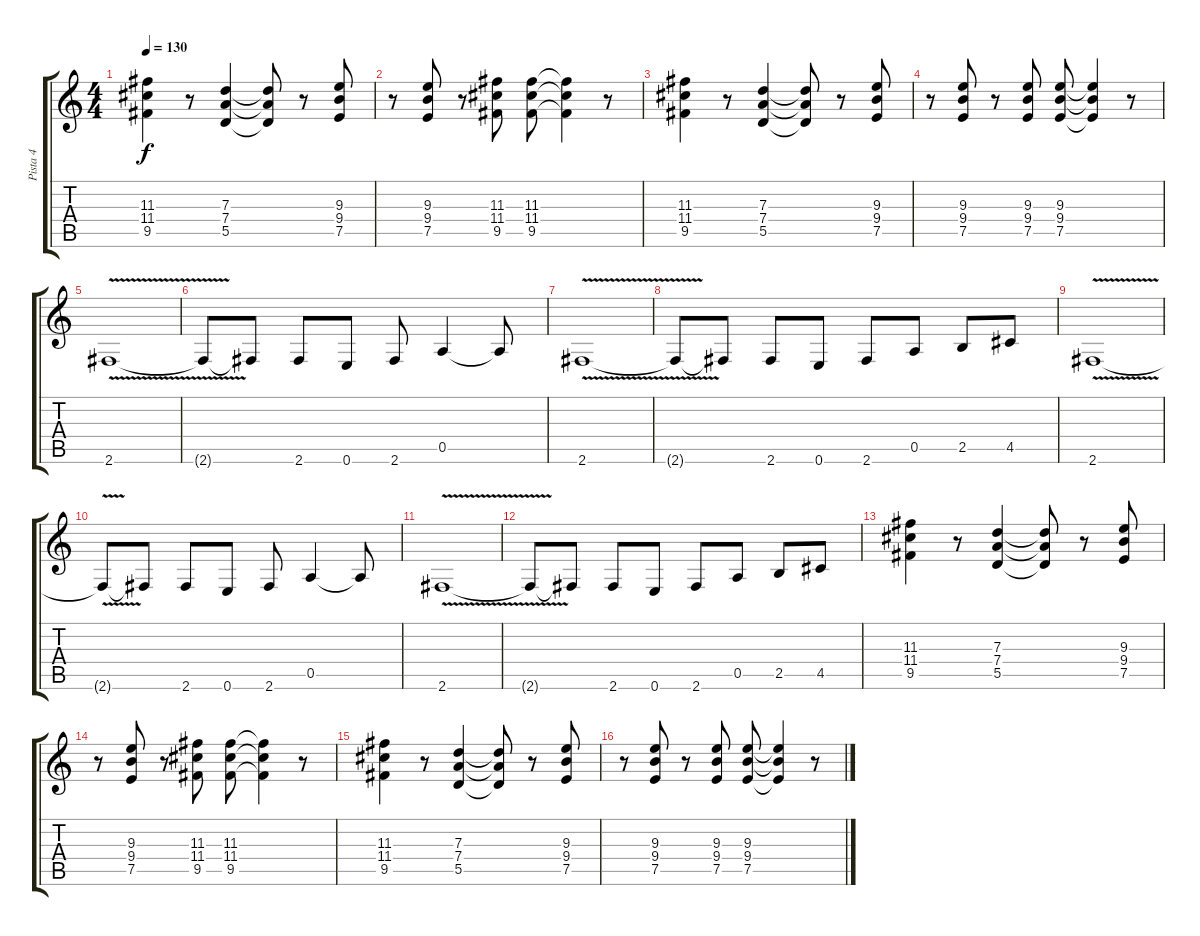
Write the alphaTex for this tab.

\track ("Pista 4" "Pista 4") {instrument overdrivenguitar}
\staff {score tabs}
\tuning (E4 B3 G3 D3 A2 E2) {hide}
\ts (4 4)
\tempo 130
\clef g2
\ks c
(11.3 11.4 9.5).4{dy f} r.8 (7.3 7.4 5.5).4 (7.3{t} 7.4{t} 5.5{t}).8 r.8 (9.3 9.4 7.5).8 |
r.8 (9.3 9.4 7.5).8 r.8 (11.3 11.4 9.5).8 (11.3 11.4 9.5).8 (11.3{t} 11.4{t} 9.5{t}).4 r.8 |
(11.3 11.4 9.5).4 r.8 (7.3 7.4 5.5).4 (7.3{t} 7.4{t} 5.5{t}).8 r.8 (9.3 9.4 7.5).8 |
r.8 (9.3 9.4 7.5).8 r.8 (9.3 9.4 7.5).8 (9.3 9.4 7.5).8 (9.3{t} 9.4{t} 7.5{t}).4 r.8 |
2.6{v}.1 |
2.6{t}.8 2.6{t}.8 2.6.8 0.6.8 2.6.8 0.5.4 0.5{t}.8 |
2.6{v}.1 |
2.6{t}.8 2.6{t}.8 2.6.8 0.6.8 2.6.8 0.5.8 2.5.8 4.5.8 |
2.6{v}.1 |
2.6{t}.8 2.6{t}.8 2.6.8 0.6.8 2.6.8 0.5.4 0.5{t}.8 |
2.6{v}.1 |
2.6{t}.8 2.6{t}.8 2.6.8 0.6.8 2.6.8 0.5.8 2.5.8 4.5.8 |
(11.3 11.4 9.5).4 r.8 (7.3 7.4 5.5).4 (7.3{t} 7.4{t} 5.5{t}).8 r.8 (9.3 9.4 7.5).8 |
r.8 (9.3 9.4 7.5).8 r.8 (11.3 11.4 9.5).8 (11.3 11.4 9.5).8 (11.3{t} 11.4{t} 9.5{t}).4 r.8 |
(11.3 11.4 9.5).4 r.8 (7.3 7.4 5.5).4 (7.3{t} 7.4{t} 5.5{t}).8 r.8 (9.3 9.4 7.5).8 |
r.8 (9.3 9.4 7.5).8 r.8 (9.3 9.4 7.5).8 (9.3 9.4 7.5).8 (9.3{t} 9.4{t} 7.5{t}).4 r.8
